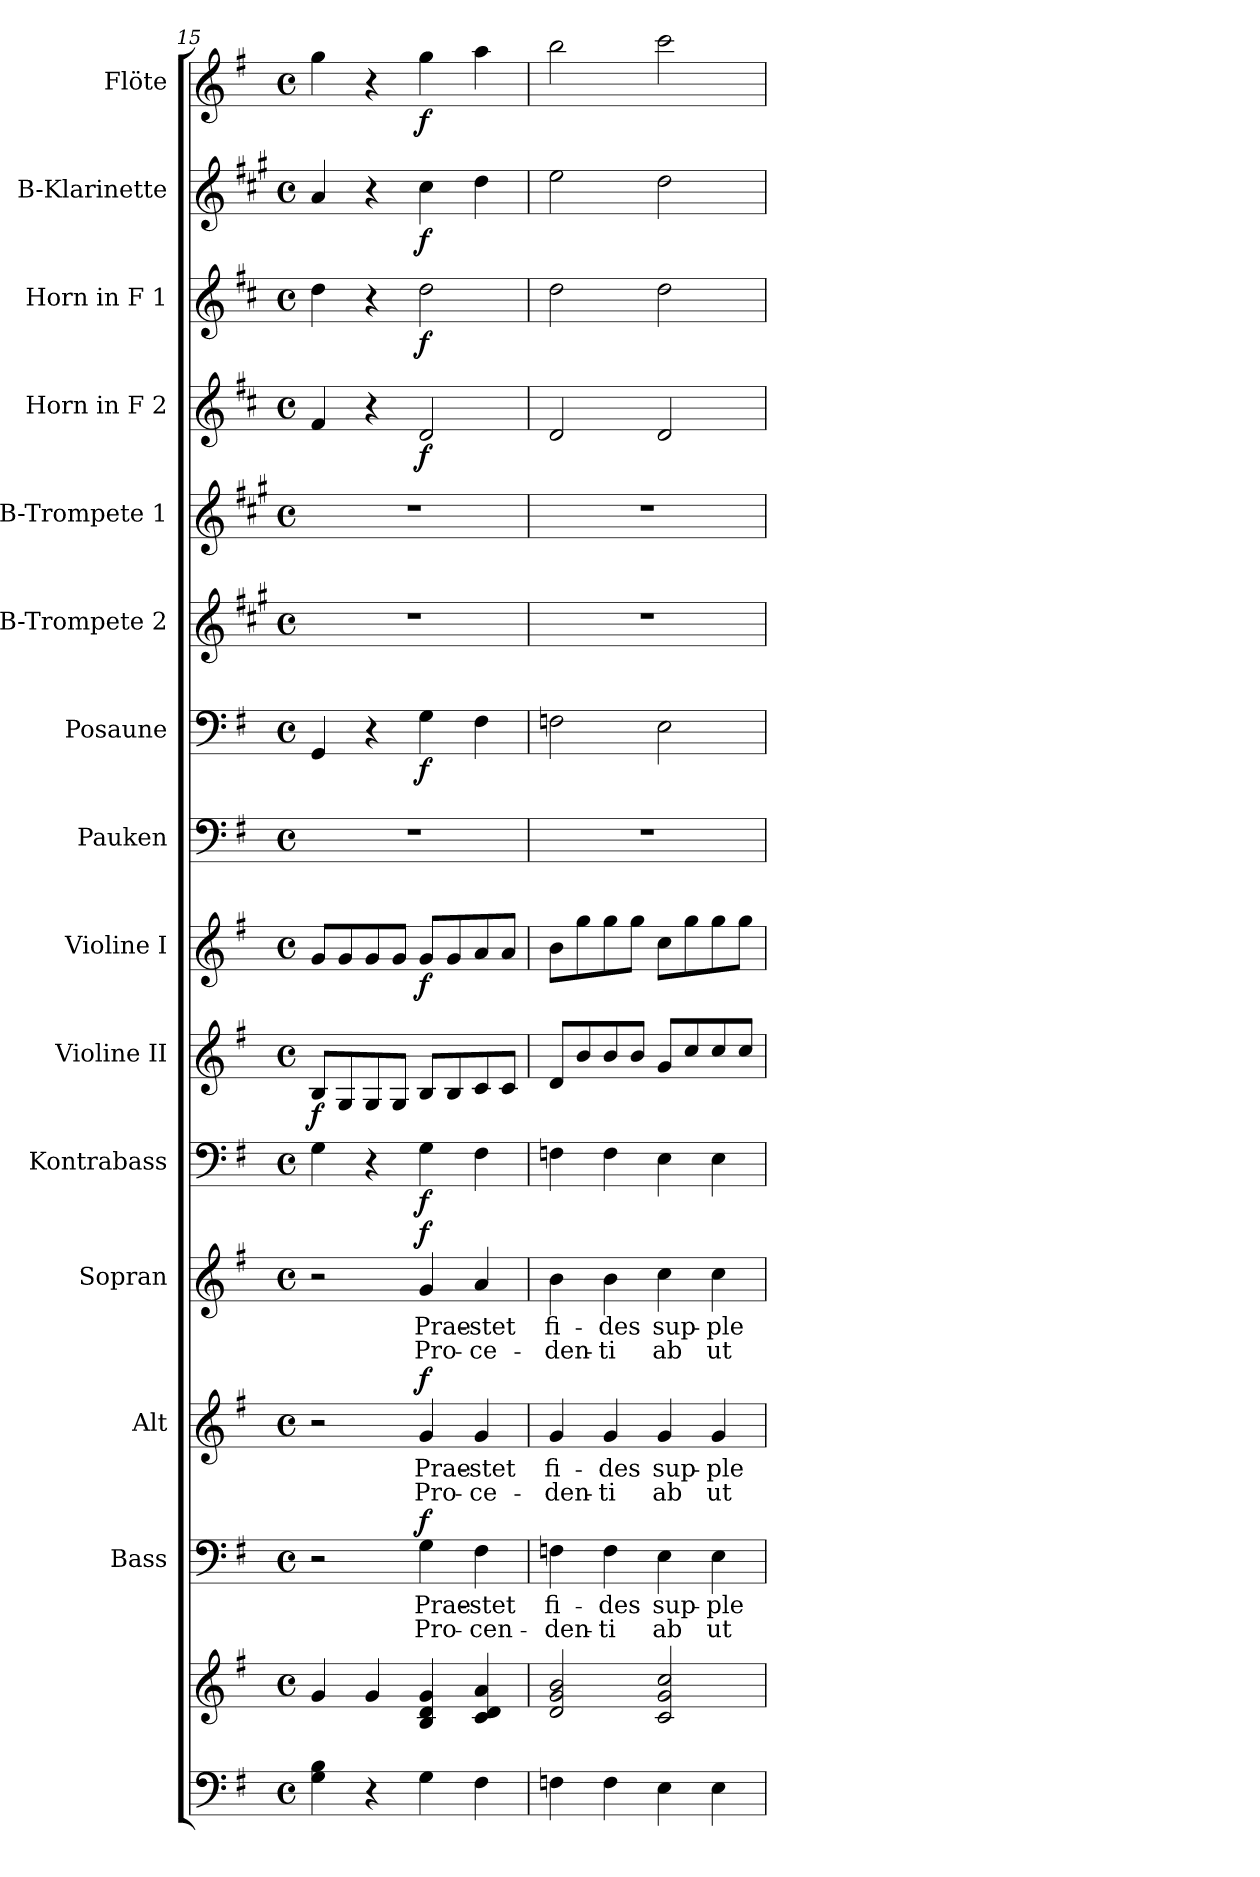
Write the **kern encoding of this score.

**kern	**kern	**dynam	**kern	**text	**text	**dynam	**kern	**text	**text	**dynam	**kern	**text	**text	**dynam	**kern	**dynam	**kern	**dynam	**kern	**dynam	**kern	**kern	**dynam	**kern	**kern	**kern	**dynam	**kern	**dynam	**kern	**dynam	**kern	**dynam
*part15	*part15	*part15	*part14	*part14	*part14	*part14	*part13	*part13	*part13	*part13	*part12	*part12	*part12	*part12	*part11	*part11	*part10	*part10	*part9	*part9	*part8	*part7	*part7	*part6	*part5	*part4	*part4	*part3	*part3	*part2	*part2	*part1	*part1
*staff16	*staff15	*staff15/16	*staff14	*staff14	*staff14	*staff14	*staff13	*staff13	*staff13	*staff13	*staff12	*staff12	*staff12	*staff12	*staff11	*staff11	*staff10	*staff10	*staff9	*staff9	*staff8	*staff7	*staff7	*staff6	*staff5	*staff4	*staff4	*staff3	*staff3	*staff2	*staff2	*staff1	*staff1
*	*	*	*I"Bass	*	*	*	*I"Alt	*	*	*	*I"Sopran	*	*	*	*I"Kontrabass	*	*I"Violine II	*	*I"Violine I	*	*I"Pauken	*I"Posaune	*	*I"B-Trompete 2	*I"B-Trompete 1	*I"Horn in F 2	*	*I"Horn in F 1	*	*I"B-Klarinette	*	*I"Flöte	*
*	*	*	*I'B.	*	*	*	*I'A.	*	*	*	*I'S.	*	*	*	*I'Kb.	*	*I'Vl. II	*	*I'Vl. I	*	*I'Pk.	*I'Pos.	*	*I'B Trp. 2	*I'B Trp. 1	*	*	*	*	*I'B Kl.	*	*I'Fl.	*
*clefF4	*clefG2	*	*clefF4	*	*	*	*clefG2	*	*	*	*clefG2	*	*	*	*clefF4	*	*clefG2	*	*clefG2	*	*clefF4	*clefF4	*	*clefG2	*clefG2	*clefG2	*	*clefG2	*	*clefG2	*	*clefG2	*
*	*	*	*	*	*	*	*	*	*	*	*	*	*	*	*ITrd7c12	*	*	*	*	*	*	*	*	*ITrd1c2	*ITrd1c2	*ITrd4c7	*	*ITrd4c7	*	*ITrd1c2	*	*	*
*k[f#]	*k[f#]	*	*k[f#]	*	*	*	*k[f#]	*	*	*	*k[f#]	*	*	*	*k[f#]	*	*k[f#]	*	*k[f#]	*	*k[f#]	*k[f#]	*	*k[f#]	*k[f#]	*k[f#]	*	*k[f#]	*	*k[f#]	*	*k[f#]	*
*G:	*G:	*	*G:	*	*	*	*G:	*	*	*	*G:	*	*	*	*G:	*	*G:	*	*G:	*	*G:	*G:	*	*G:	*G:	*G:	*	*G:	*	*G:	*	*G:	*
*M4/4	*M4/4	*	*M4/4	*	*	*	*M4/4	*	*	*	*M4/4	*	*	*	*M4/4	*	*M4/4	*	*M4/4	*	*M4/4	*M4/4	*	*M4/4	*M4/4	*M4/4	*	*M4/4	*	*M4/4	*	*M4/4	*
*met(c)	*met(c)	*	*met(c)	*	*	*	*met(c)	*	*	*	*met(c)	*	*	*	*met(c)	*	*met(c)	*	*met(c)	*	*met(c)	*met(c)	*	*met(c)	*met(c)	*met(c)	*	*met(c)	*	*met(c)	*	*met(c)	*
=15	=15	=15	=15	=15	=15	=15	=15	=15	=15	=15	=15	=15	=15	=15	=15	=15	=15	=15	=15	=15	=15	=15	=15	=15	=15	=15	=15	=15	=15	=15	=15	=15	=15
!	!	!	!	!	!	!	!	!	!	!	!	!	!	!	!	!	!	!LO:DY:b	!	!	!	!	!	!	!	!	!	!	!	!	!	!	!
4G\ 4B\	4g/	.	2r	.	.	.	2r	.	.	.	2r	.	.	.	4GG\	.	8B/L	f	8g/L	.	1r	4GG/	.	1r	1r	4B/	.	4g\	.	4g/	.	4gg\	.
.	.	.	.	.	.	.	.	.	.	.	.	.	.	.	.	.	8G/	.	8g/	.	.	.	.	.	.	.	.	.	.	.	.	.	.
4r	4g/	.	.	.	.	.	.	.	.	.	.	.	.	.	4r	.	8G/	.	8g/	.	.	4r	.	.	.	4r	.	4r	.	4r	.	4r	.
.	.	.	.	.	.	.	.	.	.	.	.	.	.	.	.	.	8G/J	.	8g/J	.	.	.	.	.	.	.	.	.	.	.	.	.	.
!	!	!LO:DY:b	!	!LO:LY:b	!LO:LY:b	!	!	!LO:LY:b	!LO:LY:b	!	!	!LO:LY:b	!LO:LY:b	!	!	!	!	!	!	!	!	!	!	!	!	!	!	!	!	!	!	!	!
!	!	!LO:DY:n=1:b	!	!	!	!	!	!	!	!	!	!	!	!	!	!	!	!	!	!	!	!	!	!	!	!	!	!	!	!	!	!	!
!	!	!LO:DY:n=2:b	!	!	!	!LO:DY:a	!	!	!	!LO:DY:a	!	!	!	!LO:DY:a	!	!LO:DY:b	!	!	!	!LO:DY:b	!	!	!LO:DY:b	!	!	!	!LO:DY:b	!	!LO:DY:b	!	!LO:DY:b	!	!LO:DY:b
4G\	4B/ 4d/ 4g/	p other-dynamics f	4G\	Prae-	Pro-	f	4g/	Prae-	Pro-	f	4g/	Prae-	Pro-	f	4GG\	f	8B/L	.	8g/L	f	.	4G\	f	.	.	2G/	f	2g\	f	4b\	f	4gg\	f
.	.	.	.	.	.	.	.	.	.	.	.	.	.	.	.	.	8B/	.	8g/	.	.	.	.	.	.	.	.	.	.	.	.	.	.
!	!	!	!	!LO:LY:b	!LO:LY:b	!	!	!LO:LY:b	!LO:LY:b	!	!	!LO:LY:b	!LO:LY:b	!	!	!	!	!	!	!	!	!	!	!	!	!	!	!	!	!	!	!	!
4F#\	4c/ 4d/ 4a/	.	4F#\	-stet	-cen-	.	4g/	-stet	-ce-	.	4a/	-stet	-ce-	.	4FF#\	.	8c/	.	8a/	.	.	4F#\	.	.	.	.	.	.	.	4cc\	.	4aa\	.
.	.	.	.	.	.	.	.	.	.	.	.	.	.	.	.	.	8c/J	.	8a/J	.	.	.	.	.	.	.	.	.	.	.	.	.	.
!!LO:PB:g=z
=16	=16	=16	=16	=16	=16	=16	=16	=16	=16	=16	=16	=16	=16	=16	=16	=16	=16	=16	=16	=16	=16	=16	=16	=16	=16	=16	=16	=16	=16	=16	=16	=16	=16
!	!	!	!	!LO:LY:b	!LO:LY:b	!	!	!LO:LY:b	!LO:LY:b	!	!	!LO:LY:b	!LO:LY:b	!	!	!	!	!	!	!	!	!	!	!	!	!	!	!	!	!	!	!	!
4Fn\	2d/ 2g/ 2b/	.	4Fn\	fi-	-den-	.	4g/	fi-	-den-	.	4b\	fi-	-den-	.	4FFn\	.	8d/L	.	8b\L	.	1r	2Fn\	.	1r	1r	2G/	.	2g\	.	2dd\	.	2bb\	.
.	.	.	.	.	.	.	.	.	.	.	.	.	.	.	.	.	8b/	.	8gg\	.	.	.	.	.	.	.	.	.	.	.	.	.	.
!	!	!	!	!LO:LY:b	!LO:LY:b	!	!	!LO:LY:b	!LO:LY:b	!	!	!LO:LY:b	!LO:LY:b	!	!	!	!	!	!	!	!	!	!	!	!	!	!	!	!	!	!	!	!
4F\	.	.	4F\	-des	-ti	.	4g/	-des	-ti	.	4b\	-des	-ti	.	4FF\	.	8b/	.	8gg\	.	.	.	.	.	.	.	.	.	.	.	.	.	.
.	.	.	.	.	.	.	.	.	.	.	.	.	.	.	.	.	8b/J	.	8gg\J	.	.	.	.	.	.	.	.	.	.	.	.	.	.
!	!	!	!	!LO:LY:b	!LO:LY:b	!	!	!LO:LY:b	!LO:LY:b	!	!	!LO:LY:b	!LO:LY:b	!	!	!	!	!	!	!	!	!	!	!	!	!	!	!	!	!	!	!	!
4E\	2c/ 2g/ 2cc/	.	4E\	sup-	ab	.	4g/	sup-	ab	.	4cc\	sup-	ab	.	4EE\	.	8g/L	.	8cc\L	.	.	2E\	.	.	.	2G/	.	2g\	.	2cc\	.	2ccc\	.
.	.	.	.	.	.	.	.	.	.	.	.	.	.	.	.	.	8cc/	.	8gg\	.	.	.	.	.	.	.	.	.	.	.	.	.	.
!	!	!	!	!LO:LY:b	!LO:LY:b	!	!	!LO:LY:b	!LO:LY:b	!	!	!LO:LY:b	!LO:LY:b	!	!	!	!	!	!	!	!	!	!	!	!	!	!	!	!	!	!	!	!
4E\	.	.	4E\	-ple-	ut-	.	4g/	-ple-	ut-	.	4cc\	-ple-	ut-	.	4EE\	.	8cc/	.	8gg\	.	.	.	.	.	.	.	.	.	.	.	.	.	.
.	.	.	.	.	.	.	.	.	.	.	.	.	.	.	.	.	8cc/J	.	8gg\J	.	.	.	.	.	.	.	.	.	.	.	.	.	.
=	=	=	=	=	=	=	=	=	=	=	=	=	=	=	=	=	=	=	=	=	=	=	=	=	=	=	=	=	=	=	=	=	=
*-	*-	*-	*-	*-	*-	*-	*-	*-	*-	*-	*-	*-	*-	*-	*-	*-	*-	*-	*-	*-	*-	*-	*-	*-	*-	*-	*-	*-	*-	*-	*-	*-	*-
